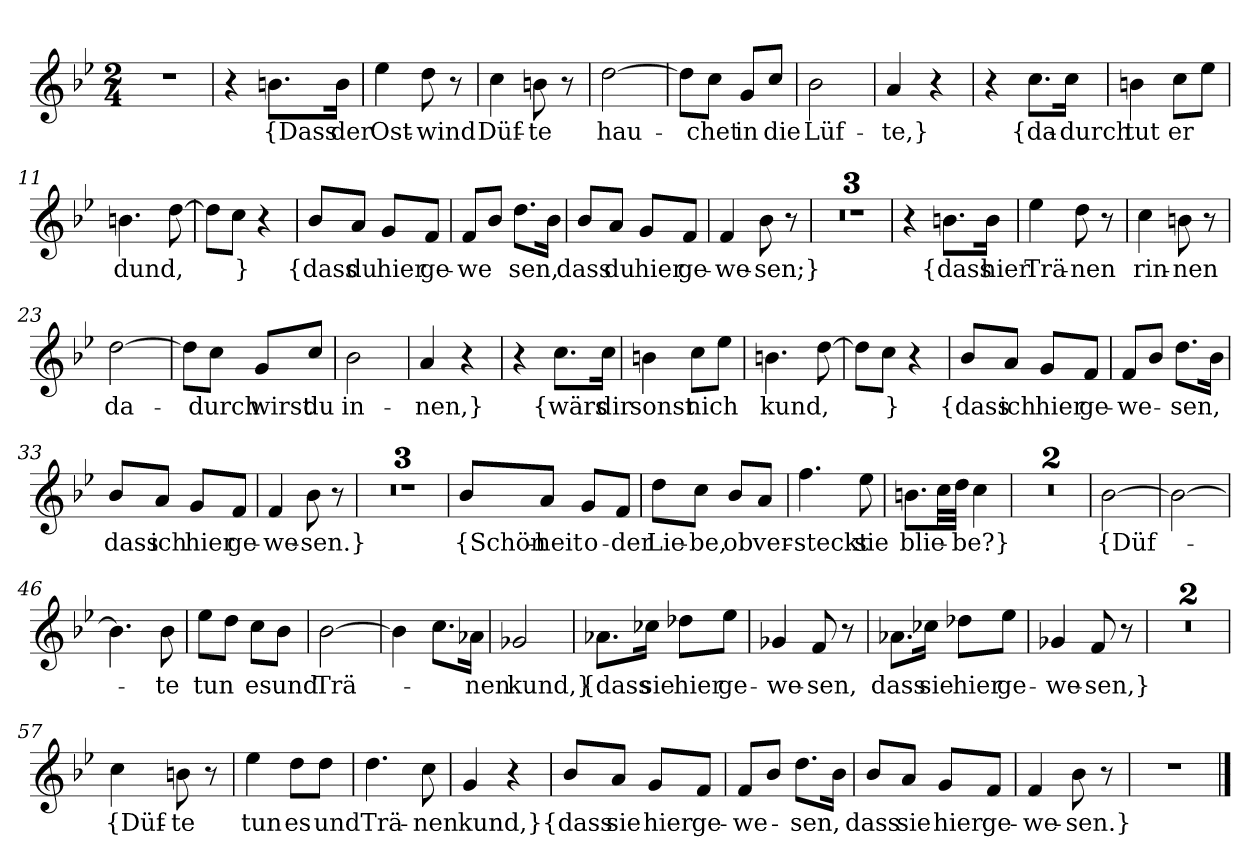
**kern	**text
*part1	*part1
*staff1	*staff1
*clefG2	*
*k[b-e-]	*
*M2/4	*
=1	=1
2r	.
=2	=2
4r	.
8.bn\L	{Dass
16b\Jk	der
=3	=3
4ee-	Ost-
8dd	-wind
8r	.
=4	=4
4cc	Düf-
8bn	-te
8r	.
=5	=5
[2dd	hau-
=6	=6
8dd\L]	.
8cc\J	-chet
8g/L	in
8cc/J	die
=7	=7
2b-	Lüf-
=8	=8
4a	-te,}
4r	.
=9	=9
4r	.
8.cc\L	{da-
16cc\Jk	-durch
=10	=10
4bn	tut
8cc\L	er
8ee-\J	.
=11	=11
4.bn	dund,
[8dd	.
=12	=12
8dd\L]	.
8cc\J	}
4r	.
=13	=13
8b-/L	{dass
8a/J	du
8g/L	hier
8f/J	ge-
=14	=14
8f/L	-we
8b-/J	.
8.dd\L	-sen,
16b-\Jk	.
=15	=15
8b-/L	dass
8a/J	du
8g/L	hier
8f/J	ge-
=16	=16
4f	-we-
8b-	-sen;}
8r	.
=17	=17
2r	.
=18	=18
2r	.
=19	=19
2r	.
=20	=20
4r	.
8.bn\L	{dass
16b\Jk	hier
=21	=21
4ee-	Trä-
8dd	-nen
8r	.
=22	=22
4cc	rin-
8bn	-nen
8r	.
=23	=23
[2dd	da-
=24	=24
8dd\L]	.
8cc\J	-durch
8g/L	wirst
8cc/J	du
=25	=25
2b-	in-
=26	=26
4a	-nen,}
4r	.
=27	=27
4r	.
8.cc\L	{wärs
16cc\Jk	dir
=28	=28
4bn	sonst
8cc\L	nich
8ee-\J	.
=29	=29
4.bn	kund,
[8dd	.
=30	=30
8dd\L]	.
8cc\J	}
4r	.
=31	=31
8b-/L	{dass
8a/J	ich
8g/L	hier
8f/J	ge-
=32	=32
8f/L	-we-
8b-/J	.
8.dd\L	-sen,
16b-\Jk	.
=33	=33
8b-/L	dass
8a/J	ich
8g/L	hier
8f/J	ge-
=34	=34
4f	-we-
8b-	-sen.}
8r	.
=35	=35
2r	.
=36	=36
2r	.
=37	=37
2r	.
=38	=38
8b-/L	{Schön-
8a/J	-heit
8g/L	o-
8f/J	-der
=39	=39
8dd\L	Lie-
8cc\J	-be,
8b-/L	ob
8a/J	ver-
=40	=40
4.ff	-steckt
8ee-	sie
=41	=41
8.bn\L	blie-
32cc\LL	.
32dd\JJJ	.
4cc	-be?}
=42	=42
2r	.
=43	=43
2r	.
=44	=44
[2b-	{Düf-
=45	=45
2b-_	.
=46	=46
4.b-]	.
8b-	-te
=47	=47
8ee-\L	tun
8dd\J	.
8cc\L	es
8b-\J	und
=48	=48
[2b-	Trä-
=49	=49
4b-]	.
8.cc\L	.
16a-X\Jk	-nen
=50	=50
2g-X	kund,}
=51	=51
8.a-X\L	{dass
16cc-X\Jk	sie
8dd-X\L	hier
8ee-\J	ge-
=52	=52
4g-X	-we-
8f	-sen,
8r	.
=53	=53
8.a-X\L	dass
16cc-X\Jk	sie
8dd-X\L	hier
8ee-\J	ge-
=54	=54
4g-X	-we-
8f	-sen,}
8r	.
=55	=55
2r	.
=56	=56
2r	.
=57	=57
4cc	{Düf-
8bn	-te
8r	.
=58	=58
4ee-	tun
8dd\L	es
8dd\J	und
=59	=59
4.dd	Trä-
8cc	-nen
=60	=60
4g	kund,}
4r	.
=61	=61
8b-/L	{dass
8a/J	sie
8g/L	hier
8f/J	ge-
=62	=62
8f/L	-we-
8b-/J	.
8.dd\L	-sen,
16b-\Jk	.
=63	=63
8b-/L	dass
8a/J	sie
8g/L	hier
8f/J	ge-
=64	=64
4f	-we-
8b-	-sen.}
8r	.
=65	=65
2r	.
==	==
*-	*-
